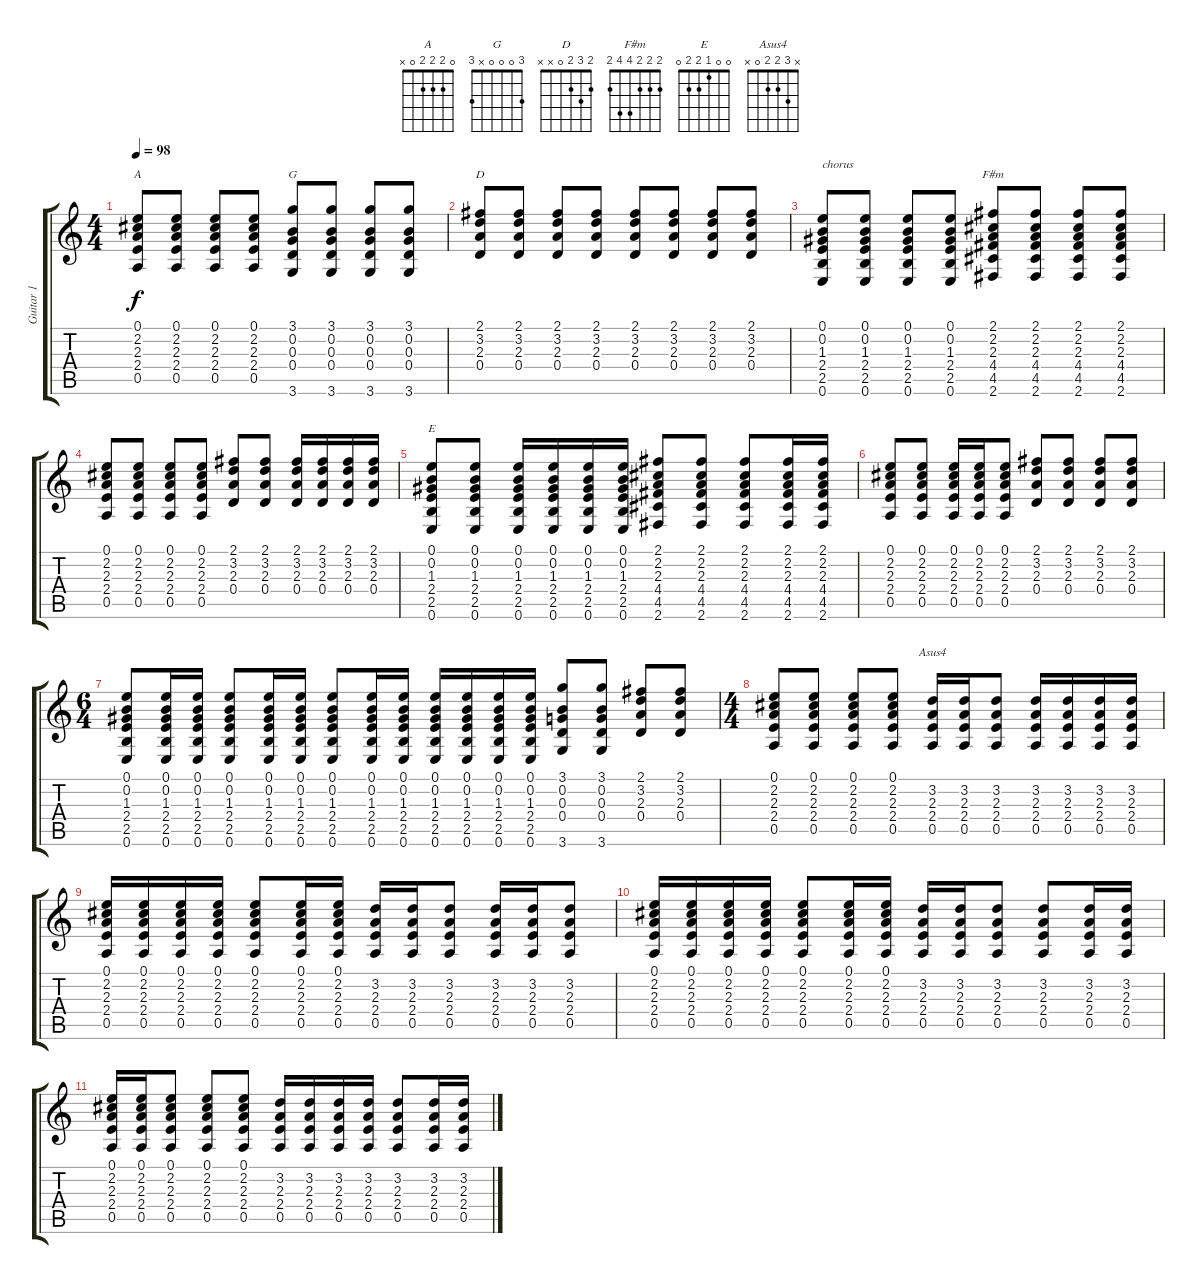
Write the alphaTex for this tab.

\track ("Guitar 1" "Guitar 1") {instrument acousticguitarsteel}
\staff {score tabs}
\tuning (E4 B3 G3 D3 A2 E2) {hide}
\chord ("A" 0 2 2 2 0 x)
\chord ("G" 3 0 0 0 x 3)
\chord ("D" 2 3 2 0 x x)
\chord ("F#m" 2 2 2 4 4 2)
\chord ("E" 0 0 1 2 2 0)
\chord ("Asus4" x 3 2 2 0 x)
\ts (4 4)
\tempo 98
\clef g2
\ks c
(0.1 2.2 2.3 2.4 0.5).8{ch "A" dy f} (0.1 2.2 2.3 2.4 0.5).8 (0.1 2.2 2.3 2.4 0.5).8 (0.1 2.2 2.3 2.4 0.5).8 (3.1 0.2 0.3 0.4 3.6).8{ch "G"} (3.1 0.2 0.3 0.4 3.6).8 (3.1 0.2 0.3 0.4 3.6).8 (3.1 0.2 0.3 0.4 3.6).8 |
(2.1 3.2 2.3 0.4).8{ch "D"} (2.1 3.2 2.3 0.4).8 (2.1 3.2 2.3 0.4).8 (2.1 3.2 2.3 0.4).8 (2.1 3.2 2.3 0.4).8 (2.1 3.2 2.3 0.4).8 (2.1 3.2 2.3 0.4).8 (2.1 3.2 2.3 0.4).8 |
(0.1 0.2 1.3 2.4 2.5 0.6).8{txt "chorus"} (0.1 0.2 1.3 2.4 2.5 0.6).8 (0.1 0.2 1.3 2.4 2.5 0.6).8 (0.1 0.2 1.3 2.4 2.5 0.6).8 (2.1 2.2 2.3 4.4 4.5 2.6).8{ch "F#m"} (2.1 2.2 2.3 4.4 4.5 2.6).8 (2.1 2.2 2.3 4.4 4.5 2.6).8 (2.1 2.2 2.3 4.4 4.5 2.6).8 |
(0.1 2.2 2.3 2.4 0.5).8 (0.1 2.2 2.3 2.4 0.5).8 (0.1 2.2 2.3 2.4 0.5).8 (0.1 2.2 2.3 2.4 0.5).8 (2.1 3.2 2.3 0.4).8 (2.1 3.2 2.3 0.4).8 (2.1 3.2 2.3 0.4).16 (2.1 3.2 2.3 0.4).16 (2.1 3.2 2.3 0.4).16 (2.1 3.2 2.3 0.4).16 |
(0.1 0.2 1.3 2.4 2.5 0.6).8{ch "E"} (0.1 0.2 1.3 2.4 2.5 0.6).8 (0.1 0.2 1.3 2.4 2.5 0.6).16 (0.1 0.2 1.3 2.4 2.5 0.6).16 (0.1 0.2 1.3 2.4 2.5 0.6).16 (0.1 0.2 1.3 2.4 2.5 0.6).16 (2.1 2.2 2.3 4.4 4.5 2.6).8 (2.1 2.2 2.3 4.4 4.5 2.6).8 (2.1 2.2 2.3 4.4 4.5 2.6).8 (2.1 2.2 2.3 4.4 4.5 2.6).16 (2.1 2.2 2.3 4.4 4.5 2.6).16 |
(0.1 2.2 2.3 2.4 0.5).8 (0.1 2.2 2.3 2.4 0.5).8 (0.1 2.2 2.3 2.4 0.5).16 (0.1 2.2 2.3 2.4 0.5).16 (0.1 2.2 2.3 2.4 0.5).8 (2.1 3.2 2.3 0.4).8 (2.1 3.2 2.3 0.4).8 (2.1 3.2 2.3 0.4).8 (2.1 3.2 2.3 0.4).8 |
\ts (6 4)
(0.1 0.2 1.3 2.4 2.5 0.6).8 (0.1 0.2 1.3 2.4 2.5 0.6).16 (0.1 0.2 1.3 2.4 2.5 0.6).16 (0.1 0.2 1.3 2.4 2.5 0.6).8 (0.1 0.2 1.3 2.4 2.5 0.6).16 (0.1 0.2 1.3 2.4 2.5 0.6).16 (0.1 0.2 1.3 2.4 2.5 0.6).8 (0.1 0.2 1.3 2.4 2.5 0.6).16 (0.1 0.2 1.3 2.4 2.5 0.6).16 (0.1 0.2 1.3 2.4 2.5 0.6).16 (0.1 0.2 1.3 2.4 2.5 0.6).16 (0.1 0.2 1.3 2.4 2.5 0.6).16 (0.1 0.2 1.3 2.4 2.5 0.6).16 (3.1 0.2 0.3 0.4 3.6).8 (3.1 0.2 0.3 0.4 3.6).8 (2.1 3.2 2.3 0.4).8 (2.1 3.2 2.3 0.4).8 |
\ts (4 4)
(0.1 2.2 2.3 2.4 0.5).8 (0.1 2.2 2.3 2.4 0.5).8 (0.1 2.2 2.3 2.4 0.5).8 (0.1 2.2 2.3 2.4 0.5).8 (3.2 2.3 2.4 0.5).16{ch "Asus4"} (3.2 2.3 2.4 0.5).16 (3.2 2.3 2.4 0.5).8 (3.2 2.3 2.4 0.5).16 (3.2 2.3 2.4 0.5).16 (3.2 2.3 2.4 0.5).16 (3.2 2.3 2.4 0.5).16 |
(0.1 2.2 2.3 2.4 0.5).16 (0.1 2.2 2.3 2.4 0.5).16 (0.1 2.2 2.3 2.4 0.5).16 (0.1 2.2 2.3 2.4 0.5).16 (0.1 2.2 2.3 2.4 0.5).8 (0.1 2.2 2.3 2.4 0.5).16 (0.1 2.2 2.3 2.4 0.5).16 (3.2 2.3 2.4 0.5).16 (3.2 2.3 2.4 0.5).16 (3.2 2.3 2.4 0.5).8 (3.2 2.3 2.4 0.5).16 (3.2 2.3 2.4 0.5).16 (3.2 2.3 2.4 0.5).8 |
(0.1 2.2 2.3 2.4 0.5).16 (0.1 2.2 2.3 2.4 0.5).16 (0.1 2.2 2.3 2.4 0.5).16 (0.1 2.2 2.3 2.4 0.5).16 (0.1 2.2 2.3 2.4 0.5).8 (0.1 2.2 2.3 2.4 0.5).16 (0.1 2.2 2.3 2.4 0.5).16 (3.2 2.3 2.4 0.5).16 (3.2 2.3 2.4 0.5).16 (3.2 2.3 2.4 0.5).8 (3.2 2.3 2.4 0.5).8 (3.2 2.3 2.4 0.5).16 (3.2 2.3 2.4 0.5).16 |
(0.1 2.2 2.3 2.4 0.5).16 (0.1 2.2 2.3 2.4 0.5).16 (0.1 2.2 2.3 2.4 0.5).8 (0.1 2.2 2.3 2.4 0.5).8 (0.1 2.2 2.3 2.4 0.5).8 (3.2 2.3 2.4 0.5).16 (3.2 2.3 2.4 0.5).16 (3.2 2.3 2.4 0.5).16 (3.2 2.3 2.4 0.5).16 (3.2 2.3 2.4 0.5).8 (3.2 2.3 2.4 0.5).16 (3.2 2.3 2.4 0.5).16
